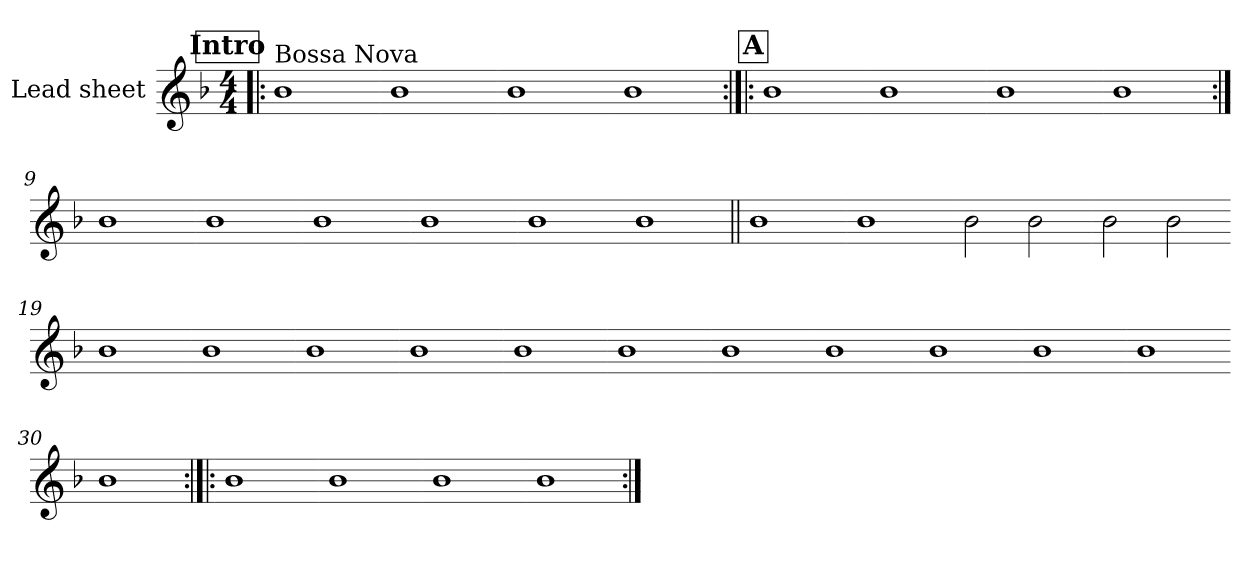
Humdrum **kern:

**kern
*part1
*staff1
*I"Lead sheet
*clefG2
*k[b-]
*F:
*M4/4
*MM200
!!LO:REH:place=s1:a:t=Intro
=1!|:
!LO:TX:a:t=Bossa Nova
1b-
=2-
1b-
=3-
1b-
=4-
1b-
!!LO:LB:g=z
!!LO:REH:place=s1:a:t=A
=5:|!|:
1b-
=6-
1b-
=7-
1b-
=8-
1b-
!!LO:LB:g=z
=9:|!
1b-
=10-
1b-
=11-
1b-
=12-
1b-
!!LO:LB:g=z
=13-
1b-
=14-
1b-
!!LO:LB:g=z
=15||
1b-
=16-
1b-
=17-
2b-
2b-
=18-
2b-
2b-
!!LO:LB:g=z
=19-
1b-
=20-
1b-
=21-
1b-
=22-
1b-
!!LO:LB:g=z
=23-
1b-
=24-
1b-
=25-
1b-
=26-
1b-
!!LO:LB:g=z
=27-
1b-
=28-
1b-
=29-
1b-
=30-
1b-
!!LO:LB:g=z
=31:|!|:
1b-
=32-
1b-
=33-
1b-
=34-
1b-
=:|!
*-
